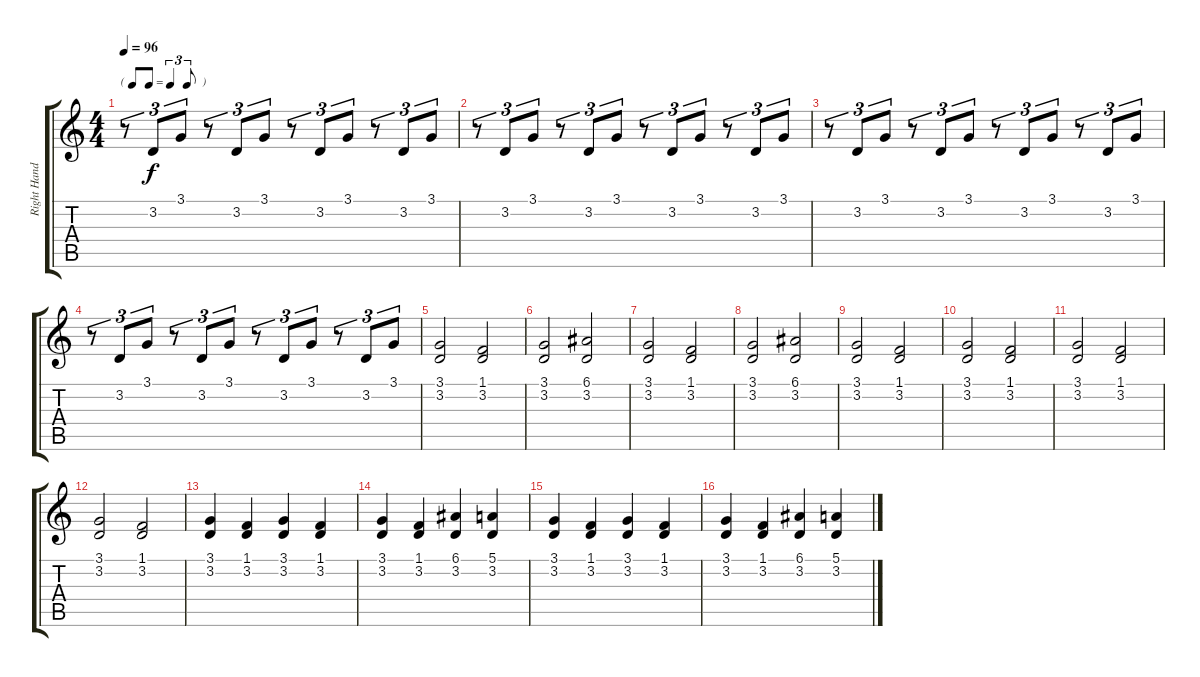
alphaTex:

\track ("Right Hand" "Right Hand") {instrument acousticgrandpiano}
\staff {score tabs}
\tuning (E4 B3 G3 D3 A2 E2) {hide}
\ts (4 4)
\tf triplet8th
\tempo 96
\clef g2
\ks c
r.8{tu (3 2) dy f} 3.2.8{tu (3 2)} 3.1.8{tu (3 2)} r.8{tu (3 2)} 3.2.8{tu (3 2)} 3.1.8{tu (3 2)} r.8{tu (3 2)} 3.2.8{tu (3 2)} 3.1.8{tu (3 2)} r.8{tu (3 2)} 3.2.8{tu (3 2)} 3.1.8{tu (3 2)} |
r.8{tu (3 2)} 3.2.8{tu (3 2)} 3.1.8{tu (3 2)} r.8{tu (3 2)} 3.2.8{tu (3 2)} 3.1.8{tu (3 2)} r.8{tu (3 2)} 3.2.8{tu (3 2)} 3.1.8{tu (3 2)} r.8{tu (3 2)} 3.2.8{tu (3 2)} 3.1.8{tu (3 2)} |
r.8{tu (3 2)} 3.2.8{tu (3 2)} 3.1.8{tu (3 2)} r.8{tu (3 2)} 3.2.8{tu (3 2)} 3.1.8{tu (3 2)} r.8{tu (3 2)} 3.2.8{tu (3 2)} 3.1.8{tu (3 2)} r.8{tu (3 2)} 3.2.8{tu (3 2)} 3.1.8{tu (3 2)} |
r.8{tu (3 2)} 3.2.8{tu (3 2)} 3.1.8{tu (3 2)} r.8{tu (3 2)} 3.2.8{tu (3 2)} 3.1.8{tu (3 2)} r.8{tu (3 2)} 3.2.8{tu (3 2)} 3.1.8{tu (3 2)} r.8{tu (3 2)} 3.2.8{tu (3 2)} 3.1.8{tu (3 2)} |
(3.1 3.2).2 (1.1 3.2).2 |
(3.1 3.2).2 (6.1 3.2).2 |
(3.1 3.2).2 (1.1 3.2).2 |
(3.1 3.2).2 (6.1 3.2).2 |
(3.1 3.2).2 (1.1 3.2).2 |
(3.1 3.2).2 (1.1 3.2).2 |
(3.1 3.2).2 (1.1 3.2).2 |
(3.1 3.2).2 (1.1 3.2).2 |
(3.1 3.2).4 (1.1 3.2).4 (3.1 3.2).4 (1.1 3.2).4 |
(3.1 3.2).4 (1.1 3.2).4 (6.1 3.2).4 (5.1 3.2).4 |
(3.1 3.2).4 (1.1 3.2).4 (3.1 3.2).4 (1.1 3.2).4 |
(3.1 3.2).4 (1.1 3.2).4 (6.1 3.2).4 (5.1 3.2).4
